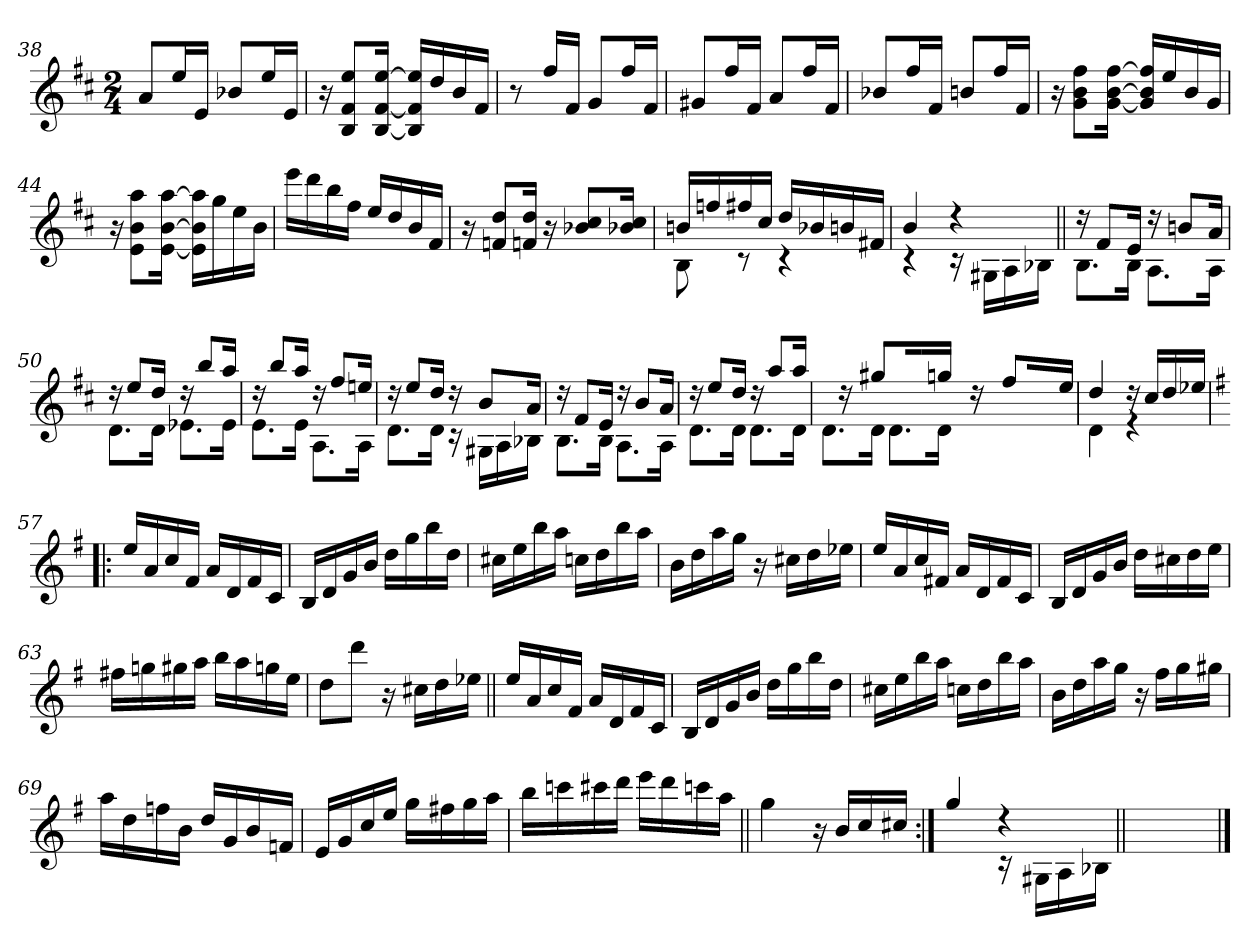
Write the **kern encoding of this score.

**kern
*part1
*staff1
*clefG2
*k[f#c#]
*D:
*M2/4
=38
8a/L
16ee/L
16e/JJ
8b-X/L
16ee/L
16e/JJ
=39
16r
8B/ 8f#/ 8ee/L
[16B/ [16f#/ [16ee/Jk
16B/] 16f#/] 16ee/]LL
16dd/
16b/
16f#/JJ
=40
8r
16ff#/LL
16f#/JJ
8g/L
16ff#/L
16f#/JJ
!!LO:PB:g=z
=41
8g#X/L
16ff#/L
16f#/JJ
8a/L
16ff#/L
16f#/JJ
=42
8b-X/L
16ff#/L
16f#/JJ
8bn/L
16ff#/L
16f#/JJ
=43
16r
8g\ 8b\ 8ff#\L
[16g\ [16b\ [16ff#\Jk
16g/] 16b/] 16ff#/]LL
16ee/
16b/
16g/JJ
=44
16r
8e\ 8b\ 8aa\L
[16e\ [16b\ [16aa\Jk
16e\] 16b\] 16aa\]LL
16gg\
16ee\
16b\JJ
=45
16eee\LL
16ddd\
16bb\
16ff#\JJ
16ee/LL
16dd/
16b/
16f#/JJ
!!LO:LB:g=z
=46
16r
8fn/ 8dd/L
16fn/ 16dd/Jk
16r
8b-X/ 8cc#/L
16b-X/ 16cc#/Jk
=47
*^
16bn/LL	8B\
16ffn/	.
16ff#X/	8rc
16cc#/JJ	.
16dd/LL	4rc
16b-X/	.
16bn/	.
16f#X/JJ	.
=48	=48
4b/	4rc
4rdd	16rc
.	16G#X\LL
.	16A\
.	16B-X\JJ
=49||	=49||
16rdd	8.B\L
8f#/L	.
16e/Jk	16B\Jk
16rdd	8.A\L
8bn/L	.
16a/Jk	16A\Jk
!!LO:LB:g=z	!!
=50	=50
16rdd	8.d\L
8ee/L	.
16dd/Jk	16d\Jk
16rdd	8.e-X\L
8bb/L	.
16aa/Jk	16e-\Jk
=51	=51
16rdd	8.e\L
8bb/L	.
16aa/Jk	16e\Jk
16rdd	8.A\L
8ff#/L	.
16een/Jk	16A\Jk
=52	=52
16rdd	8.d\L
8ee/L	.
16dd/Jk	16d\Jk
16rdd	16rc
8b/L	16G#X\LL
.	16A\
16a/Jk	16B-X\JJ
=53	=53
16rdd	8.B\L
8f#/L	.
16e/Jk	16B\Jk
16rdd	8.A\L
8b/L	.
16a/Jk	16A\Jk
=54	=54
16rdd	8.d\L
8ee/L	.
16dd/Jk	16d\Jk
16rdd	8.d\L
8aa/L	.
16aa/Jk	16d\Jk
!!LO:LB:g=z	!!
=55	=55
16ryy	8.d\L
16rdd	.
16ryy	.
8gg#X/L	16d\Jk
.	8.d\L
16ryy	.
16ryy	.
16ggn/Jk	16d\Jk
16ryy	2ryy
16rdd	.
16ryy	.
8ff#/L	.
16ryy	.
16ryy	.
16ee/Jk	.
=56	=56
4dd/	4d\
16rdd	4rd
16cc#/LL	.
16dd/	.
16ee-X/JJ	.
*v	*v
=57!|:
*k[f#]
*G:
16ee/LL
16a/
16cc/
16f#/JJ
16a/LL
16d/
16f#/
16c/JJ
=58
16B/LL
16d/
16g/
16b/JJ
16dd\LL
16gg\
16bb\
16dd\JJ
!!LO:LB:g=z
=59
16cc#X\LL
16ee\
16bb\
16aa\JJ
16ccn\LL
16dd\
16bb\
16aa\JJ
=60
16b\LL
16dd\
16aa\
16gg\JJ
16r
16cc#X\LL
16dd\
16ee-X\JJ
=61
16ee/LL
16a/
16cc/
16f#X/JJ
16a/LL
16d/
16f#/
16c/JJ
=62
16B/LL
16d/
16g/
16b/JJ
16dd\LL
16cc#X\
16dd\
16ee\JJ
!!LO:LB:g=z
=63
16ff#X\LL
16ggn\
16gg#X\
16aa\JJ
16bb\LL
16aa\
16ggn\
16ee\JJ
=64
8dd\L
8ddd\J
16r
16cc#X\LL
16dd\
16ee-X\JJ
=65||
16ee/LL
16a/
16cc/
16f#/JJ
16a/LL
16d/
16f#/
16c/JJ
=66
16B/LL
16d/
16g/
16b/JJ
16dd\LL
16gg\
16bb\
16dd\JJ
!!LO:LB:g=z
=67
16cc#X\LL
16ee\
16bb\
16aa\JJ
16ccn\LL
16dd\
16bb\
16aa\JJ
=68
16b\LL
16dd\
16aa\
16gg\JJ
16r
16ff#\LL
16gg\
16gg#X\JJ
=69
16aa\LL
16dd\
16ffn\
16b\JJ
16dd/LL
16g/
16b/
16fn/JJ
=70
16e/LL
16g/
16cc/
16ee/JJ
16gg\LL
16ff#X\
16gg\
16aa\JJ
!!LO:LB:g=z
=71
16bb\LL
16cccn\
16ccc#X\
16ddd\JJ
16eee\LL
16ddd\
16cccn\
16aa\JJ
=72||
4gg\
16r
16b/LL
16cc/
16cc#X/JJ
=73:|!
*^
4gg/	4ryy
4rdd	16rc
.	16G#X\LL
.	16A\
.	16B-X\JJ
*v	*v
=74||
2ryy
==
*-
